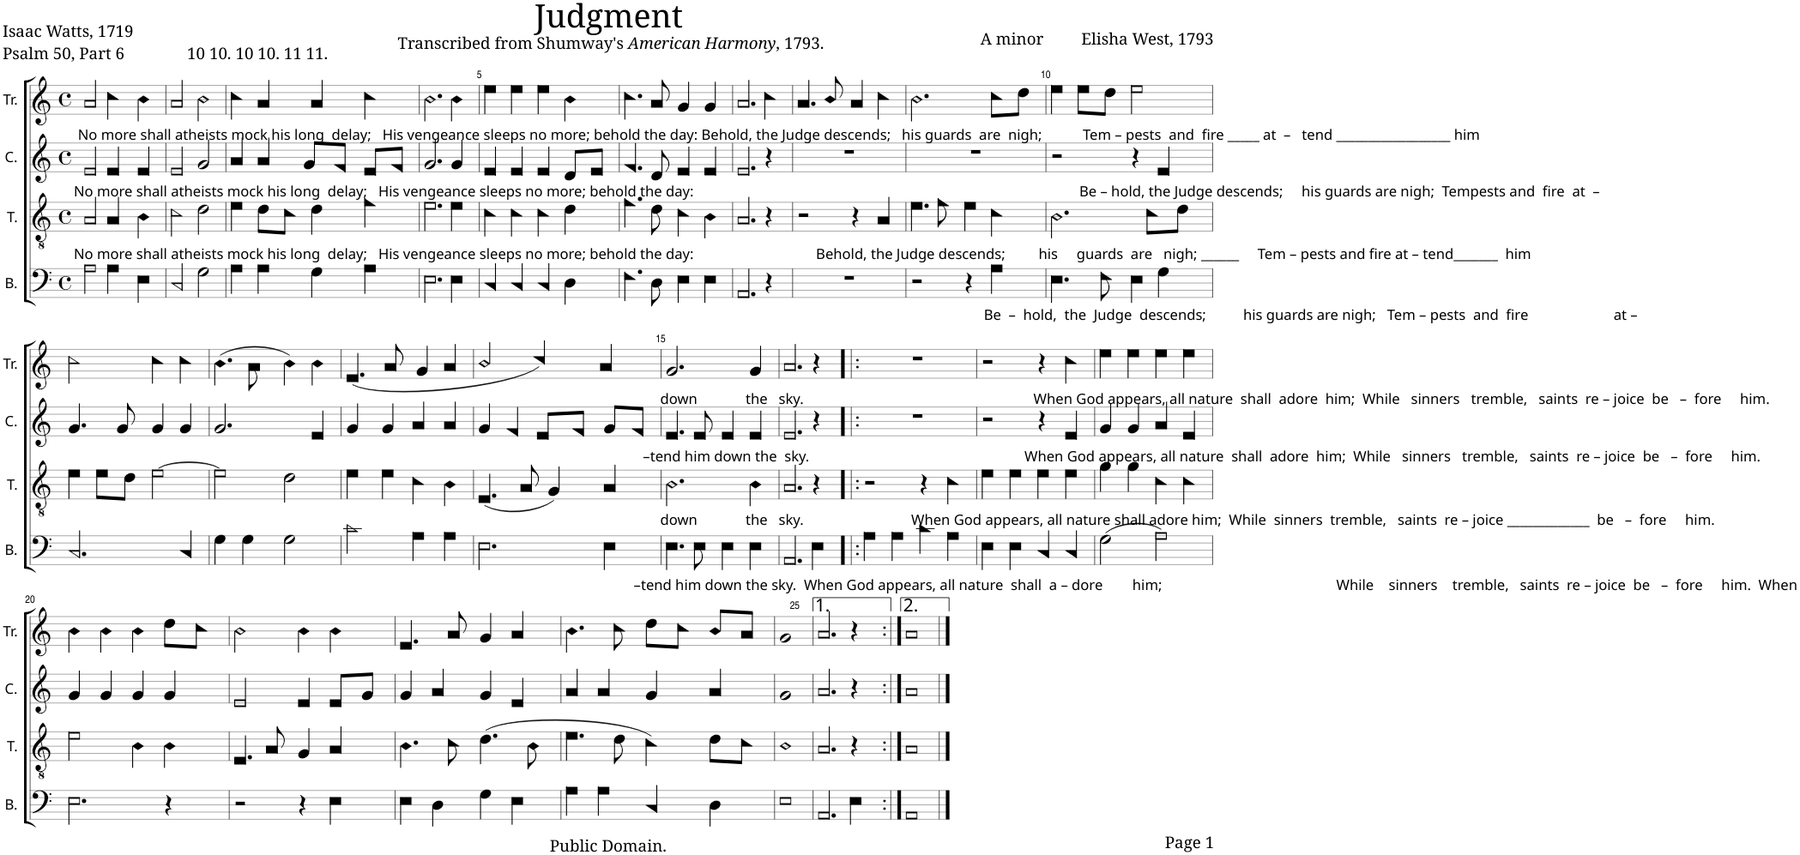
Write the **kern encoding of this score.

**kern	**kern	**kern	**kern
*part4	*part3	*part2	*part1
*staff4	*staff3	*staff2	*staff1
*I"B.	*I"T.	*I"C.	*I"Tr.
*I'B.	*I'T.	*I'C.	*I'Tr.
*clefF4	*clefGv2	*clefG2	*clefG2
*k[]	*k[]	*k[]	*k[]
*M4/4	*M4/4	*M4/4	*M4/4
*met(c)	*met(c)	*met(c)	*met(c)
=1	=1	=1	=1
!	!	!	!LO:TX:b:t=No more shall atheists mock his long  delay;   His vengeance sleeps no more; behold the day&colon; Behold, the Judge descends;   his guards  are  nigh;           Tem – pests  and  fire _____ at  –   tend __________________ him
!	!	!LO:TX:b:t=No more shall atheists mock his long  delay;   His vengeance sleeps no more; behold the day&colon;                                                                                                        Be – hold, the Judge descends;     his guards are nigh;  Tempests and  fire  at  –	!
!	!LO:TX:b:t=No more shall atheists mock his long  delay;   His vengeance sleeps no more; behold the day&colon;                                 Behold, the Judge descends;         his     guards  are   nigh; ______     Tem – pests and fire at – tend_______  him	!	!
2A!\	2A!/	2e!/	2a!/
4A!\	4A!/	4e!/	4cc!\
4E!\	4B!\	4e!/	4b!\
=2	=2	=2	=2
2C!/	2c!\	2e!/	2a!/
2G!\	2d!\	2g!/	2b!\
=3	=3	=3	=3
4A!\	4e!\	4a!/	4cc!\
4A!\	8d!\L	4a!/	4a!/
.	8c!\J	.	.
4G!\	4d!\	8g!/L	4a!/
.	.	8f!/J	.
4A!\	4f!\	8e!/L	4cc!\
.	.	8f!/J	.
=4	=4	=4	=4
2.E!\	2.e!\	2.g!/	2.b!\
4E!\	4e!\	4g!/	4b!\
=5	=5	=5	=5
4C!/	4c!\	4e!/	4ee!\
4C!/	4c!\	4e!/	4ee!\
4C!/	4c!\	4e!/	4ee!\
4D!\	4d!\	8d!/L	4b!\
.	.	8e!/J	.
=6	=6	=6	=6
4.F!\	4.f!\	4.f!/	4.cc!\
8D!\	8d!\	8d!/	8a!/
4E!\	4c!\	4e!/	4g!/
4E!\	4B!\	4e!/	4g!/
=7	=7	=7	=7
2.AA!/	2.A!/	2.e!/	2.a!/
4r	4r	4r	4cc!\
=8	=8	=8	=8
1r	2r	1r	4.a!/
.	.	.	8b!/
.	4r	.	4a!/
.	4A!/	.	4cc!\
=9	=9	=9	=9
2r	4.e!\	1r	2.b!\
.	8f!\	.	.
4r	4e!\	.	.
!LO:TX:b:t=Be  –  hold,  the  Judge  descends;          his guards are nigh;   Tem – pests  and  fire                       at –	!	!	!
4A!\	4c!\	.	8cc!\L
.	.	.	8dd!\J
=10	=10	=10	=10
4.E!\	2.B!\	2r	4ee!\
.	.	.	8ee!\L
8F!\	.	.	8dd!\J
4E!\	.	4r	2ee!\
4G!\	8c!\L	4e!/	.
.	8d!\J	.	.
!!LO:LB:g=z
=11	=11	=11	=11
2.C!/	4e!\	4.g!/	2cc!\
.	8e!\L	.	.
.	8d!\J	8g!/	.
.	[2e!\	4g!/	4cc!\
4C!/	.	4g!/	4cc!\
=12	=12	=12	=12
4G!\	2e!\]	2.g!/	(4.b!\
4G!\	.	.	.
.	.	.	8a!\
2G!\	2d!\	.	4b!\)
.	.	4e!/	4b!\
=13	=13	=13	=13
2c!\	4e!\	4g!/	(<4.e!/
.	4e!\	4g!/	.
.	.	.	8a!/
4A!\	4c!\	4a!/	4g!/
4A!\	4B!\	4a!/	4a!/
=14	=14	=14	=14
2.E!\	(4.E!/	4g!/	2b!/
.	.	4f!/	.
.	8A!/	.	.
.	4G!/)	8e!/L	4cc!/)
.	.	8f!/J	.
4E!\	4A!/	8g!/L	4a!/
.	.	8f!/J	.
=15	=15	=15	=15
!	!	!	!LO:TX:b:t=down             the   sky.                                                              When God appears, all nature  shall  adore  him;  While   sinners   tremble,   saints  re – joice  be   –  fore     him.
!	!	!LO:TX:b:t=–tend him down the  sky.                                                          When God appears, all nature  shall  adore  him;  While   sinners   tremble,   saints  re – joice  be   –  fore     him.	!
!	!LO:TX:b:t=down             the   sky.                             When God appears, all nature shall adore him;  While  sinners  tremble,   saints  re – joice _____________  be   –  fore     him.	!	!
!LO:TX:b:t=–tend him down the sky.  When God appears, all nature  shall  a – dore        him;                                               While    sinners    tremble,   saints  re – joice  be   –  fore     him.  When	!	!	!
4.E!\	2.B!\	4.e!/	2.g!/
8E!\	.	8e!/	.
4E!\	.	4e!/	.
4E!\	4B!\	4e!/	4g!/
=16	=16	=16	=16
2.AA!/	2.A!/	2.e!/	2.a!/
4E!\	4r	4r	4r
=17!|:	=17!|:	=17!|:	=17!|:
4A!\	2r	1r	1r
4A!\	.	.	.
4c!\	4r	.	.
4A!\	4c!\	.	.
=18	=18	=18	=18
4E!\	4e!\	2r	2r
4E!\	4e!\	.	.
4C!/	4e!\	4r	4r
4C!/	4e!\	4e!/	4cc!\
=19	=19	=19	=19
(2G!\	4g!\	4g!/	4ee!\
.	4g!\	4g!/	4ee!\
2A!\)	4c!\	4a!/	4ee!\
.	4c!\	4e!/	4ee!\
!!LO:LB:g=z
=20	=20	=20	=20
2.E!\	2e!\	4g!/	4b!\
.	.	4g!/	4b!\
.	4B!\	4g!/	4b!\
4r	4B!\	4g!/	8dd!\L
.	.	.	8cc!\J
=21	=21	=21	=21
2r	4.E!/	2e!/	2b!\
.	8A!/	.	.
4r	4G!/	4e!/	4b!\
4E!\	4A!/	8e!/L	4b!\
.	.	8g!/J	.
=22	=22	=22	=22
4E!\	4.B!\	4g!/	4.e!/
4D!\	.	4a!/	.
.	8c!\	.	8a!/
4G!\	(4.d!\	4g!/	4g!/
4E!\	.	4e!/	4a!/
.	8B!\	.	.
=23	=23	=23	=23
4A!\	4.e!\	4a!/	4.b!\
4A!\	.	4a!/	.
.	8d!\	.	8cc!\
4C!/	4c!\)	4g!/	8dd!\L
.	.	.	8cc!\J
4D!\	8d!\L	4a!/	8b!/L
.	8c!\J	.	8a!/J
=24	=24	=24	=24
1E!	1B!	1g!	1g!
=25	=25	=25	=25
2.AA!/	2.A!/	2.a!/	2.a!/
4E!\	4r	4r	4r
=26:|!	=26:|!	=26:|!	=26:|!
1AA!	1A!	1a!	1a!
==	==	==	==
*-	*-	*-	*-
